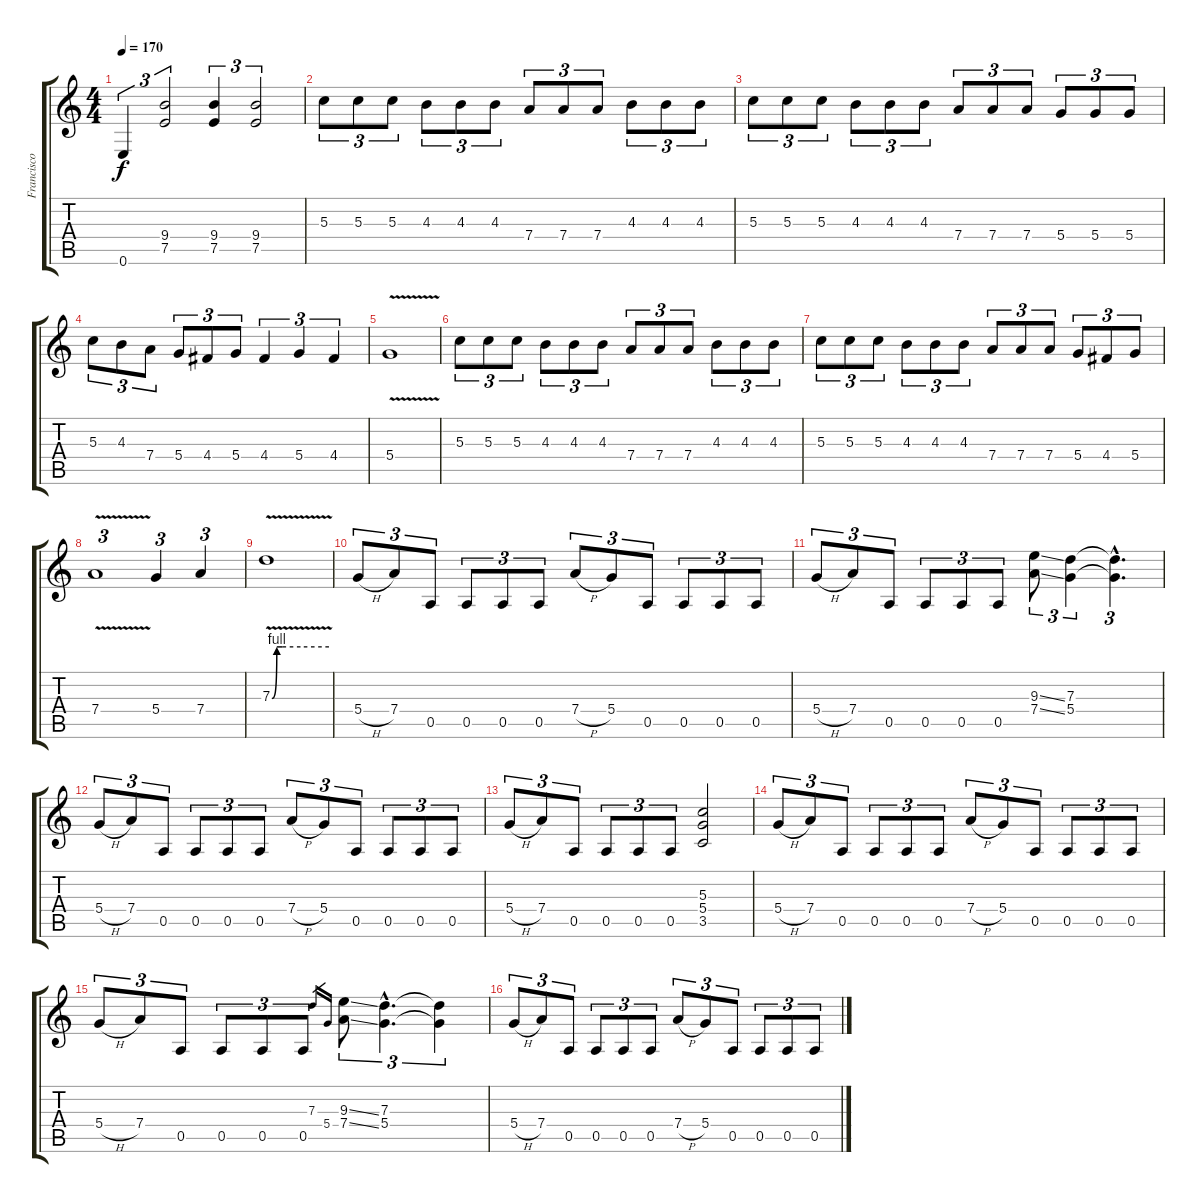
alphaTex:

\track ("Francisco Laguna" "Francisco ") {instrument overdrivenguitar}
\staff {score tabs}
\tuning (E4 B3 G3 D3 A2 E2) {hide}
\ts (4 4)
\tempo 170
\clef g2
\ks c
0.6.4{tu (3 2) dy f} (9.4 7.5).2{tu (3 2)} (9.4 7.5).4{tu (3 2)} (9.4 7.5).2{tu (3 2)} |
5.3.8{tu (3 2)} 5.3.8{tu (3 2)} 5.3.8{tu (3 2)} 4.3.8{tu (3 2)} 4.3.8{tu (3 2)} 4.3.8{tu (3 2)} 7.4.8{tu (3 2)} 7.4.8{tu (3 2)} 7.4.8{tu (3 2)} 4.3.8{tu (3 2)} 4.3.8{tu (3 2)} 4.3.8{tu (3 2)} |
5.3.8{tu (3 2)} 5.3.8{tu (3 2)} 5.3.8{tu (3 2)} 4.3.8{tu (3 2)} 4.3.8{tu (3 2)} 4.3.8{tu (3 2)} 7.4.8{tu (3 2)} 7.4.8{tu (3 2)} 7.4.8{tu (3 2)} 5.4.8{tu (3 2)} 5.4.8{tu (3 2)} 5.4.8{tu (3 2)} |
5.3.8{tu (3 2)} 4.3.8{tu (3 2)} 7.4.8{tu (3 2)} 5.4.8{tu (3 2)} 4.4.8{tu (3 2)} 5.4.8{tu (3 2)} 4.4.4{tu (3 2)} 5.4.4{tu (3 2)} 4.4.4{tu (3 2)} |
5.4{v}.1 |
5.3.8{tu (3 2)} 5.3.8{tu (3 2)} 5.3.8{tu (3 2)} 4.3.8{tu (3 2)} 4.3.8{tu (3 2)} 4.3.8{tu (3 2)} 7.4.8{tu (3 2)} 7.4.8{tu (3 2)} 7.4.8{tu (3 2)} 4.3.8{tu (3 2)} 4.3.8{tu (3 2)} 4.3.8{tu (3 2)} |
5.3.8{tu (3 2)} 5.3.8{tu (3 2)} 5.3.8{tu (3 2)} 4.3.8{tu (3 2)} 4.3.8{tu (3 2)} 4.3.8{tu (3 2)} 7.4.8{tu (3 2)} 7.4.8{tu (3 2)} 7.4.8{tu (3 2)} 5.4.8{tu (3 2)} 4.4.8{tu (3 2)} 5.4.8{tu (3 2)} |
7.4{v}.1{tu (3 2)} 5.4.4{tu (3 2)} 7.4.4{tu (3 2)} |
7.3{be (custom 0 0 5 4 11 4 30 4 60 4) v}.1 |
5.4{h}.8{tu (3 2)} 7.4.8{tu (3 2)} 0.5.8{tu (3 2)} 0.5.8{tu (3 2)} 0.5.8{tu (3 2)} 0.5.8{tu (3 2)} 7.4{h}.8{tu (3 2)} 5.4.8{tu (3 2)} 0.5.8{tu (3 2)} 0.5.8{tu (3 2)} 0.5.8{tu (3 2)} 0.5.8{tu (3 2)} |
5.4{h}.8{tu (3 2)} 7.4.8{tu (3 2)} 0.5.8{tu (3 2)} 0.5.8{tu (3 2)} 0.5.8{tu (3 2)} 0.5.8{tu (3 2)} (9.3{ss} 7.4{ss}).8{tu (3 2)} (7.3 5.4).4{tu (3 2)} (7.3{hac t} 5.4{hac t}).4{d tu (3 2)} |
5.4{h}.8{tu (3 2)} 7.4.8{tu (3 2)} 0.5.8{tu (3 2)} 0.5.8{tu (3 2)} 0.5.8{tu (3 2)} 0.5.8{tu (3 2)} 7.4{h}.8{tu (3 2)} 5.4.8{tu (3 2)} 0.5.8{tu (3 2)} 0.5.8{tu (3 2)} 0.5.8{tu (3 2)} 0.5.8{tu (3 2)} |
5.4{h}.8{tu (3 2)} 7.4.8{tu (3 2)} 0.5.8{tu (3 2)} 0.5.8{tu (3 2)} 0.5.8{tu (3 2)} 0.5.8{tu (3 2)} (5.3 5.4 3.5).2 |
5.4{h}.8{tu (3 2)} 7.4.8{tu (3 2)} 0.5.8{tu (3 2)} 0.5.8{tu (3 2)} 0.5.8{tu (3 2)} 0.5.8{tu (3 2)} 7.4{h}.8{tu (3 2)} 5.4.8{tu (3 2)} 0.5.8{tu (3 2)} 0.5.8{tu (3 2)} 0.5.8{tu (3 2)} 0.5.8{tu (3 2)} |
5.4{h}.8{tu (3 2)} 7.4.8{tu (3 2)} 0.5.8{tu (3 2)} 0.5.8{tu (3 2)} 0.5.8{tu (3 2)} 0.5.8{tu (3 2)} 7.3.16{gr} 5.4.16{gr} (9.3{ss} 7.4{ss}).8{tu (3 2)} (7.3{hac} 5.4{hac}).4{d tu (3 2)} (7.3{t} 5.4{t}).4{tu (3 2)} |
5.4{h}.8{tu (3 2)} 7.4.8{tu (3 2)} 0.5.8{tu (3 2)} 0.5.8{tu (3 2)} 0.5.8{tu (3 2)} 0.5.8{tu (3 2)} 7.4{h}.8{tu (3 2)} 5.4.8{tu (3 2)} 0.5.8{tu (3 2)} 0.5.8{tu (3 2)} 0.5.8{tu (3 2)} 0.5.8{tu (3 2)}
